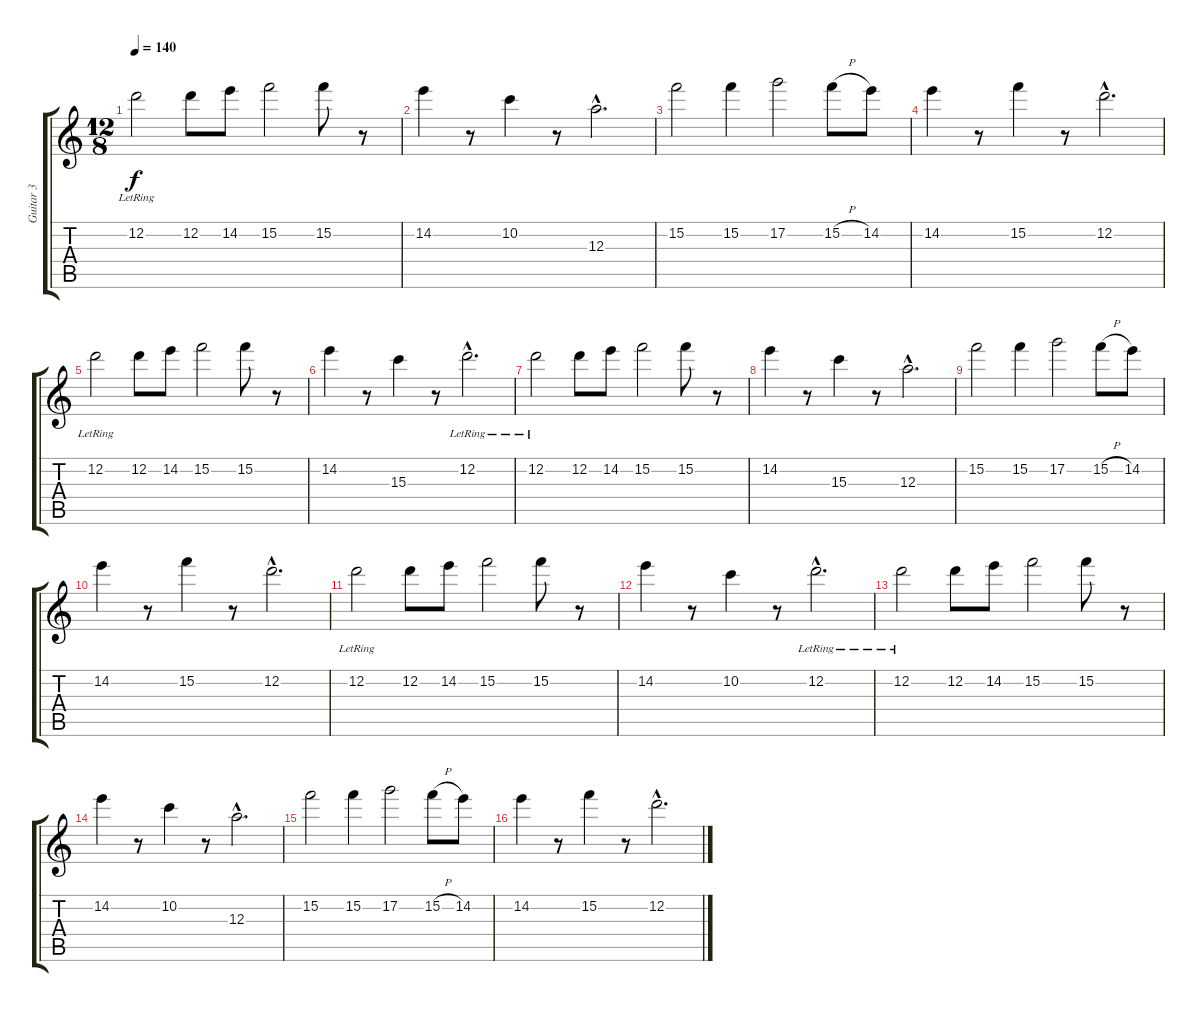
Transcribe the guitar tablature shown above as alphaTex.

\track ("Guitar 3" "Guitar 3") {instrument overdrivenguitar}
\staff {score tabs}
\tuning (D4 D4 A3 D3 A2 D2) {hide}
\ts (12 8)
\tempo 140
\clef g2
\ks c
12.2{lr}.2{dy f} 12.2.8 14.2.8 15.2.2 15.2.8 r.8 |
14.2.4 r.8 10.2.4 r.8 12.3{hac}.2{d} |
15.2.2 15.2.4 17.2.2 15.2{h}.8 14.2.8 |
14.2.4 r.8 15.2.4 r.8 12.2{hac}.2{d} |
12.2{lr}.2 12.2.8 14.2.8 15.2.2 15.2.8 r.8 |
14.2.4 r.8 15.3.4 r.8 12.2{hac lr}.2{d} |
12.2{lr}.2 12.2.8 14.2.8 15.2.2 15.2.8 r.8 |
14.2.4 r.8 15.3.4 r.8 12.3{hac}.2{d} |
15.2.2 15.2.4 17.2.2 15.2{h}.8 14.2.8 |
14.2.4 r.8 15.2.4 r.8 12.2{hac}.2{d} |
12.2{lr}.2 12.2.8 14.2.8 15.2.2 15.2.8 r.8 |
14.2.4 r.8 10.2.4 r.8 12.2{hac lr}.2{d} |
12.2{lr}.2 12.2.8 14.2.8 15.2.2 15.2.8 r.8 |
14.2.4 r.8 10.2.4 r.8 12.3{hac}.2{d} |
15.2.2 15.2.4 17.2.2 15.2{h}.8 14.2.8 |
14.2.4 r.8 15.2.4 r.8 12.2{hac}.2{d}
